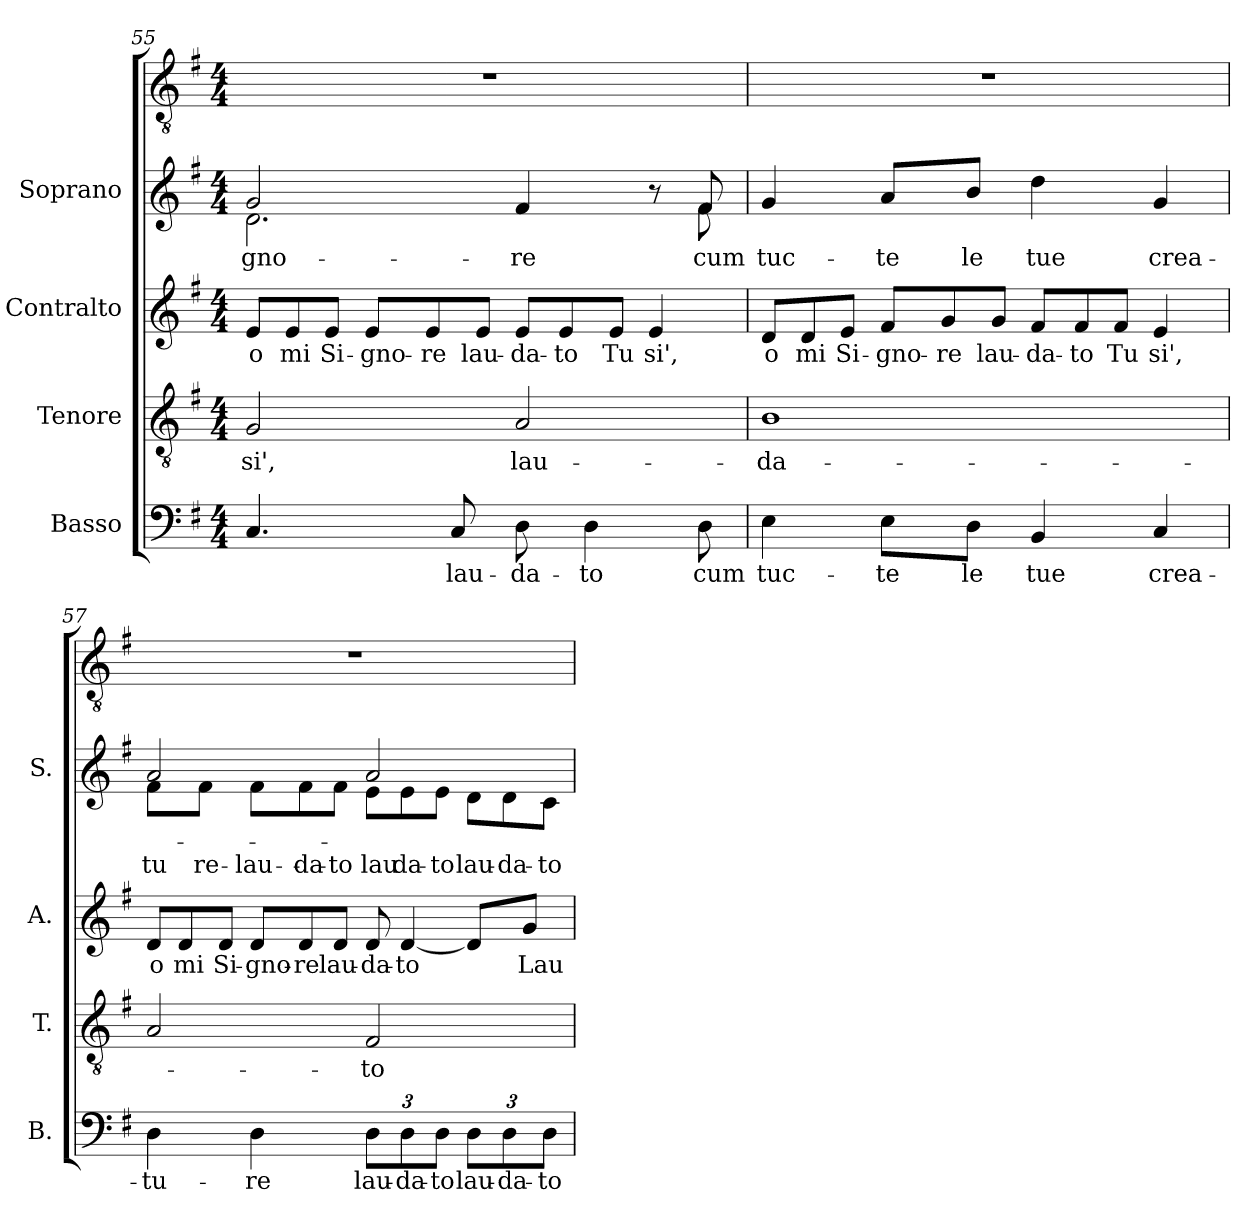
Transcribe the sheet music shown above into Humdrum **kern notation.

**kern	**text	**kern	**text	**kern	**text	**kern	**text	**text	**kern
*part5	*part5	*part4	*part4	*part3	*part3	*part2	*part2	*part2	*part1
*staff5	*staff5	*staff4	*staff4	*staff3	*staff3	*staff2	*staff2	*staff2	*staff1
*I"Basso	*	*I"Tenore	*	*I"Contralto	*	*I"Soprano	*	*	*
*I'B.	*	*I'T.	*	*I'A.	*	*I'S.	*	*	*
*clefF4	*	*clefGv2	*	*clefG2	*	*clefG2	*	*	*clefGv2
*k[f#]	*	*k[f#]	*	*k[f#]	*	*k[f#]	*	*	*k[f#]
*e:	*	*e:	*	*e:	*	*e:	*	*	*e:
*M4/4	*	*M4/4	*	*M4/4	*	*M4/4	*	*	*M4/4
=55	=55	=55	=55	=55	=55	=55	=55	=55	=55
!	!	!	!LO:LY:b	!	!	!	!	!	!
*	*	*	*	*Xtuplet	*	*	*	*	*
!	!	!	!	!	!LO:LY:b	!	!	!	!
!	!	!	!	!	!	!	!LO:LY:a	!	!
*	*	*	*	*	*	*^	*	*	*
4.C/	.	2G/	si',	12e/L	o	2g/	2.d\	-gno-	.	1r
!	!	!	!	!	!LO:LY:b	!	!	!	!	!
.	.	.	.	12e/	mi	.	.	.	.	.
!	!	!	!	!	!LO:LY:b	!	!	!	!	!
.	.	.	.	12e/J	Si-	.	.	.	.	.
!	!	!	!	!	!LO:LY:b	!	!	!	!	!
.	.	.	.	12e/L	-gno-	.	.	.	.	.
!	!	!	!	!	!LO:LY:b	!	!	!	!	!
.	.	.	.	12e/	-re	.	.	.	.	.
!	!LO:LY:b	!	!	!	!	!	!	!	!	!
8C/	lau-	.	.	.	.	.	.	.	.	.
!	!	!	!	!	!LO:LY:b	!	!	!	!	!
.	.	.	.	12e/J	lau-	.	.	.	.	.
!	!LO:LY:b	!	!	!	!	!	!	!	!	!
!	!	!	!LO:LY:b	!	!	!	!	!	!	!
!	!	!	!	!	!LO:LY:b	!	!	!	!	!
!	!	!	!	!	!	!	!	!LO:LY:a	!	!
8D\	-da-	2A/	lau-	12e/L	-da-	4f#/	.	-re	.	.
!	!	!	!	!	!LO:LY:b	!	!	!	!	!
.	.	.	.	12e/	-to	.	.	.	.	.
!	!LO:LY:b	!	!	!	!	!	!	!	!	!
4D\	-to	.	.	.	.	.	.	.	.	.
!	!	!	!	!	!LO:LY:b	!	!	!	!	!
.	.	.	.	12e/J	Tu	.	.	.	.	.
!	!	!	!	!	!LO:LY:b	!	!	!	!	!
.	.	.	.	4e/	si',	8ra	8ryy	.	.	.
!	!LO:LY:b	!	!	!	!	!	!	!	!	!
!	!	!	!	!	!	!	!	!LO:LY:a	!	!
8D\	cum	.	.	.	.	8f#/	8f#\	cum	.	.
*	*	*	*	*	*	*v	*v	*	*	*
!!LO:LB:g=z
=56	=56	=56	=56	=56	=56	=56	=56	=56	=56
*	*	*	*	*	*	*^	*	*	*
!	!LO:LY:b	!	!	!	!	!	!	!	!	!
*	*	*	*	*	*	*v	*v	*	*	*
*	*	*	*	*	*	*^	*	*	*
!	!	!	!LO:LY:b	!	!	!	!	!	!	!
*	*	*	*	*	*	*v	*v	*	*	*
*	*	*	*	*	*	*^	*	*	*
!	!	!	!	!	!LO:LY:b	!	!	!	!	!
*	*	*	*	*	*	*v	*v	*	*	*
*	*	*	*	*	*	*^	*	*	*
!	!	!	!	!	!	!	!	!LO:LY:a	!	!
*	*	*	*	*	*	*v	*v	*	*	*
4E\	tuc-	1B	-da-	12d/L	o	4g/	tuc-	.	1r
!	!	!	!	!	!LO:LY:b	!	!	!	!
.	.	.	.	12d/	mi	.	.	.	.
!	!	!	!	!	!LO:LY:b	!	!	!	!
.	.	.	.	12e/J	Si-	.	.	.	.
!	!LO:LY:b	!	!	!	!	!	!	!	!
!	!	!	!	!	!LO:LY:b	!	!	!	!
!	!	!	!	!	!	!	!LO:LY:a	!	!
8E\L	-te	.	.	12f#/L	-gno-	8a/L	-te	.	.
!	!	!	!	!	!LO:LY:b	!	!	!	!
.	.	.	.	12g/	-re	.	.	.	.
!	!LO:LY:b	!	!	!	!	!	!	!	!
!	!	!	!	!	!	!	!LO:LY:a	!	!
8D\J	le	.	.	.	.	8b/J	le	.	.
!	!	!	!	!	!LO:LY:b	!	!	!	!
.	.	.	.	12g/J	lau-	.	.	.	.
!	!LO:LY:b	!	!	!	!	!	!	!	!
!	!	!	!	!	!LO:LY:b	!	!	!	!
!	!	!	!	!	!	!	!LO:LY:a	!	!
4BB/	tue	.	.	12f#/L	-da-	4dd\	tue	.	.
!	!	!	!	!	!LO:LY:b	!	!	!	!
.	.	.	.	12f#/	-to	.	.	.	.
!	!	!	!	!	!LO:LY:b	!	!	!	!
.	.	.	.	12f#/J	Tu	.	.	.	.
!	!LO:LY:b	!	!	!	!	!	!	!	!
!	!	!	!	!	!LO:LY:b	!	!	!	!
!	!	!	!	!	!	!	!LO:LY:a	!	!
4C/	crea-	.	.	4e/	si',	4g/	crea-	.	.
=57	=57	=57	=57	=57	=57	=57	=57	=57	=57
!	!LO:LY:b	!	!	!	!	!	!	!	!
!	!	!	!	!	!LO:LY:b	!	!	!	!
!	!	!	!	!	!	!	!LO:LY:a	!	!
*	*	*	*	*	*	*^	*	*	*
!	!	!	!	!	!	!	!	!	!LO:LY:b	!
4D\	-tu-	2A/	.	12d/L	o	2a/	8f#\L	.	tu-	1r
!	!	!	!	!	!LO:LY:b	!	!	!	!	!
.	.	.	.	12d/	mi	.	.	.	.	.
!	!	!	!	!	!	!	!	!	!LO:LY:b	!
.	.	.	.	.	.	.	8f#\J	.	-re	.
!	!	!	!	!	!LO:LY:b	!	!	!	!	!
.	.	.	.	12d/J	Si-	.	.	.	.	.
!	!LO:LY:b	!	!	!	!	!	!	!	!	!
!	!	!	!	!	!LO:LY:b	!	!	!	!	!
*	*	*	*	*	*	*	*Xtuplet	*	*	*
!	!	!	!	!	!	!	!	!	!LO:LY:b	!
4D\	-re	.	.	12d/L	-gno-	.	12f#\L	.	lau-	.
!	!	!	!	!	!LO:LY:b	!	!	!	!	!
!	!	!	!	!	!	!	!	!	!LO:LY:b	!
.	.	.	.	12d/	-re	.	12f#\	.	-da-	.
!	!	!	!	!	!LO:LY:b	!	!	!	!	!
!	!	!	!	!	!	!	!	!	!LO:LY:b	!
.	.	.	.	12d/J	lau-	.	12f#\J	.	-to	.
!	!LO:LY:b	!	!	!	!	!	!	!	!	!
!	!	!	!LO:LY:b	!	!	!	!	!	!	!
!	!	!	!	!	!LO:LY:b	!	!	!	!	!
!	!	!	!	!	!	!	!	!LO:LY:a	!	!
!	!	!	!	!	!	!	!	!	!LO:LY:b	!
12D\L	lau-	2F#/	-to	12d/	-da-	2a/	12e\L	.	lau-	.
!	!LO:LY:b	!	!	!	!	!	!	!	!	!
!	!	!	!	!	!LO:LY:b	!	!	!	!	!
!	!	!	!	!	!	!	!	!	!LO:LY:b	!
12D\	-da-	.	.	[6d/	-to	.	12e\	.	-da-	.
!	!LO:LY:b	!	!	!	!	!	!	!	!	!
!	!	!	!	!	!	!	!	!	!LO:LY:b	!
12D\J	-to	.	.	.	.	.	12e\J	.	-to	.
!	!LO:LY:b	!	!	!	!	!	!	!	!	!
!	!	!	!	!	!	!	!	!	!LO:LY:b	!
12D\L	lau-	.	.	8d/L]	.	.	12d\L	.	lau-	.
!	!LO:LY:b	!	!	!	!	!	!	!	!	!
!	!	!	!	!	!	!	!	!	!LO:LY:b	!
12D\	-da-	.	.	.	.	.	12d\	.	-da-	.
!	!	!	!	!	!LO:LY:b	!	!	!	!	!
.	.	.	.	8g/J	Lau-	.	.	.	.	.
!	!LO:LY:b	!	!	!	!	!	!	!	!	!
!	!	!	!	!	!	!	!	!	!LO:LY:b	!
12D\J	-to	.	.	.	.	.	12c\J	.	-to	.
*	*	*	*	*	*	*v	*v	*	*	*
=	=	=	=	=	=	=	=	=	=
*-	*-	*-	*-	*-	*-	*-	*-	*-	*-
